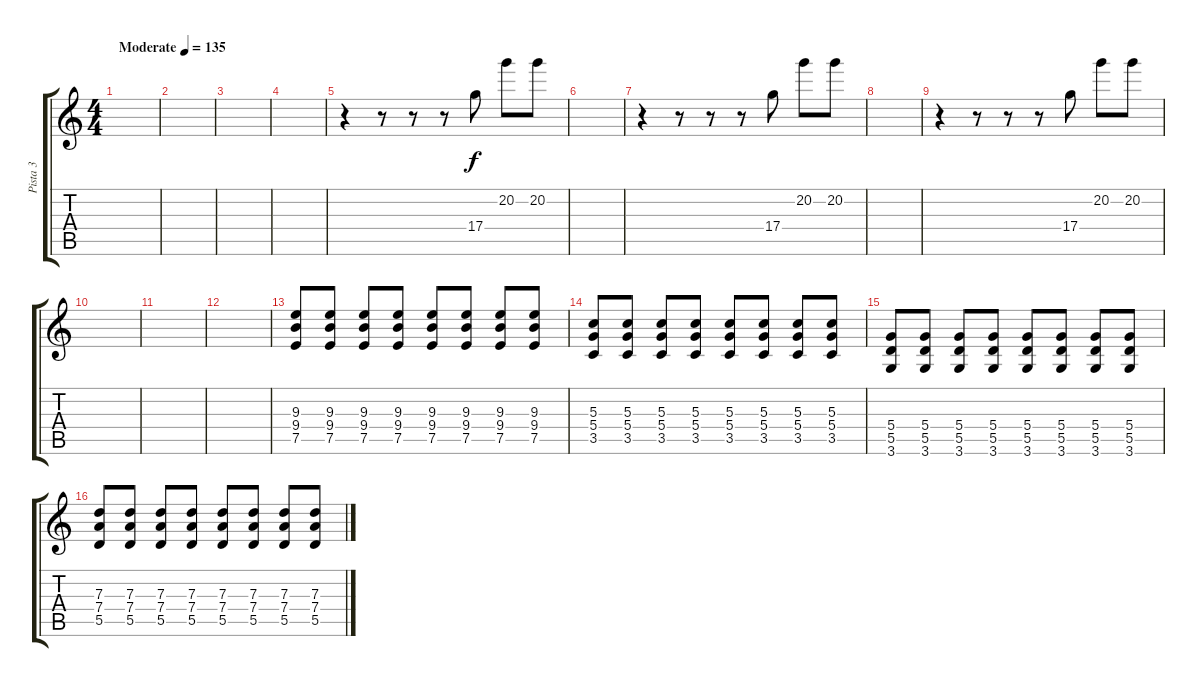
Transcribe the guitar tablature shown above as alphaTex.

\track ("Pista 3" "Pista 3") {instrument overdrivenguitar}
\staff {score tabs}
\tuning (E4 B3 G3 D3 A2 E2) {hide}
\ts (4 4)
\tempo (135 "Moderate")
\clef g2
\ks c
|
|
|
|
r.4 r.8 r.8 r.8 17.4.8 20.2.8 20.2.8 |
|
r.4 r.8 r.8 r.8 17.4.8 20.2.8 20.2.8 |
|
r.4 r.8 r.8 r.8 17.4.8 20.2.8 20.2.8 |
|
|
|
(9.3 9.4 7.5).8{instrument overdrivenguitar} (9.3 9.4 7.5).8 (9.3 9.4 7.5).8 (9.3 9.4 7.5).8 (9.3 9.4 7.5).8 (9.3 9.4 7.5).8 (9.3 9.4 7.5).8 (9.3 9.4 7.5).8 |
(5.3 5.4 3.5).8 (5.3 5.4 3.5).8 (5.3 5.4 3.5).8 (5.3 5.4 3.5).8 (5.3 5.4 3.5).8 (5.3 5.4 3.5).8 (5.3 5.4 3.5).8 (5.3 5.4 3.5).8 |
(5.4 5.5 3.6).8 (5.4 5.5 3.6).8 (5.4 5.5 3.6).8 (5.4 5.5 3.6).8 (5.4 5.5 3.6).8 (5.4 5.5 3.6).8 (5.4 5.5 3.6).8 (5.4 5.5 3.6).8 |
(7.3 7.4 5.5).8 (7.3 7.4 5.5).8 (7.3 7.4 5.5).8 (7.3 7.4 5.5).8 (7.3 7.4 5.5).8 (7.3 7.4 5.5).8 (7.3 7.4 5.5).8 (7.3 7.4 5.5).8
